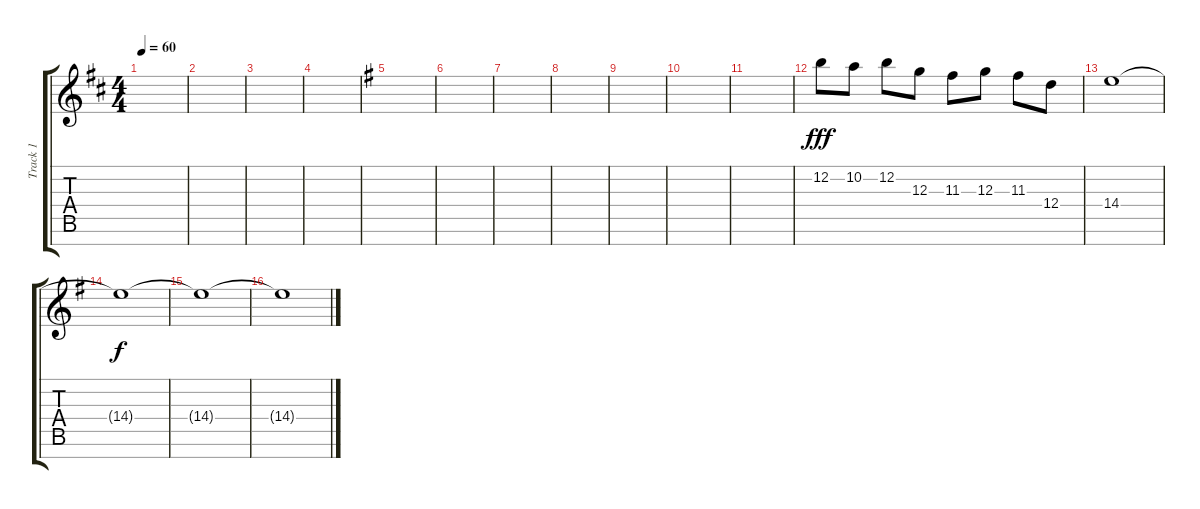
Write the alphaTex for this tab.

\track ("Track 1" "Track 1") {instrument distortionguitar}
\staff {score tabs}
\tuning (E4 B3 G3 D3 A2 E2 B1) {hide}
\ts (4 4)
\tempo 60
\clef g2
\ks d
|
|
|
|
\ks g
|
|
|
|
|
|
|
12.2.8{dy fff} 10.2.8 12.2.8 12.3.8 11.3.8 12.3.8 11.3.8 12.4.8 |
14.4.1 |
14.4{t}.1{dy f} |
14.4{t}.1 |
14.4{t}.1
